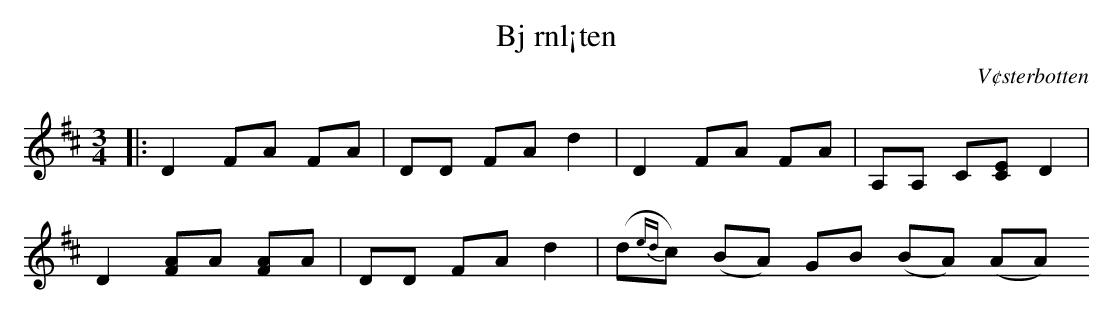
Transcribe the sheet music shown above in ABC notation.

X:1
T:Bj rnl¡ten
O:V¢sterbotten
M:3/4
L:1/8
K:D
|: D2 FA FA | DD FA d2 | D2 FA FA | A,A, C[CE] D2 |
D2 [FA]A [FA]A | DD FA d2 | (d{ed}c) (BA) GB (BA) (AA)
